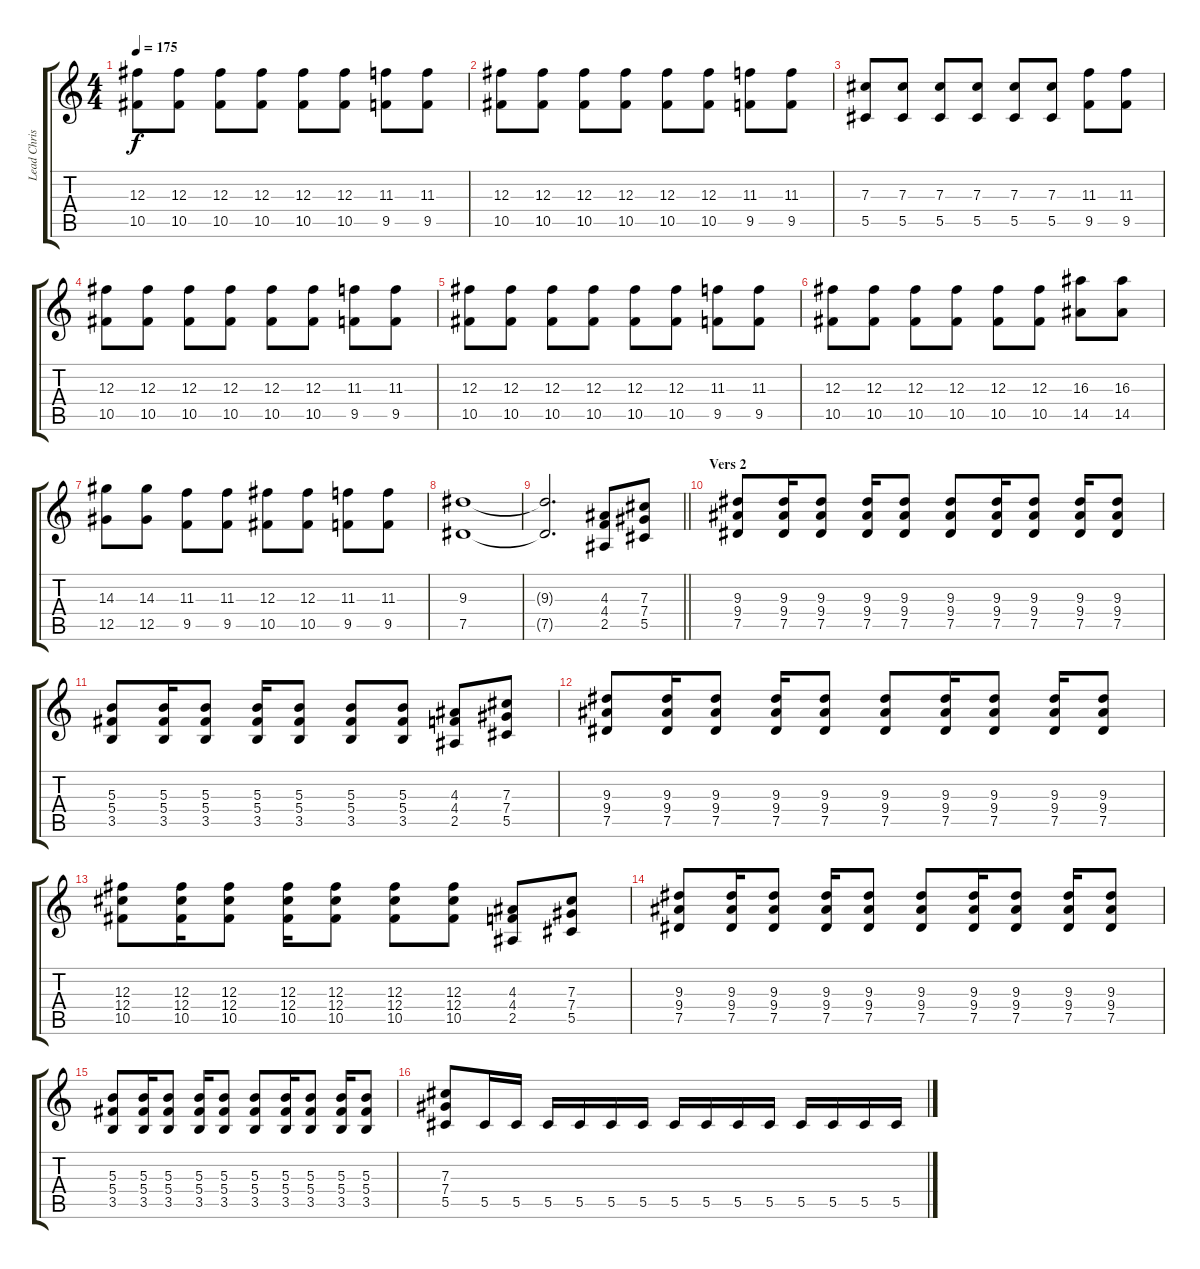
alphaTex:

\track ("Lead Chris/Todd" "Lead Chris") {instrument distortionguitar}
\staff {score tabs}
\tuning (Eb4 Bb3 Gb3 Db3 Ab2 Eb2) {hide}
\ts (4 4)
\tempo 175
\clef g2
\ks c
(12.3 10.5).8{dy f} (12.3 10.5).8 (12.3 10.5).8 (12.3 10.5).8 (12.3 10.5).8 (12.3 10.5).8 (11.3 9.5).8 (11.3 9.5).8 |
(12.3 10.5).8 (12.3 10.5).8 (12.3 10.5).8 (12.3 10.5).8 (12.3 10.5).8 (12.3 10.5).8 (11.3 9.5).8 (11.3 9.5).8 |
(7.3 5.5).8 (7.3 5.5).8 (7.3 5.5).8 (7.3 5.5).8 (7.3 5.5).8 (7.3 5.5).8 (11.3 9.5).8 (11.3 9.5).8 |
(12.3 10.5).8 (12.3 10.5).8 (12.3 10.5).8 (12.3 10.5).8 (12.3 10.5).8 (12.3 10.5).8 (11.3 9.5).8 (11.3 9.5).8 |
(12.3 10.5).8 (12.3 10.5).8 (12.3 10.5).8 (12.3 10.5).8 (12.3 10.5).8 (12.3 10.5).8 (11.3 9.5).8 (11.3 9.5).8 |
(12.3 10.5).8 (12.3 10.5).8 (12.3 10.5).8 (12.3 10.5).8 (12.3 10.5).8 (12.3 10.5).8 (16.3 14.5).8 (16.3 14.5).8 |
(14.3 12.5).8 (14.3 12.5).8 (11.3 9.5).8 (11.3 9.5).8 (12.3 10.5).8 (12.3 10.5).8 (11.3 9.5).8 (11.3 9.5).8 |
(9.3 7.5).1 |
\barLineRight lightlight
(9.3{t} 7.5{t}).2{d} (4.3 4.4 2.5).8 (7.3 7.4 5.5).8 |
\section ("" "Vers 2")
(9.3 9.4 7.5).8 (9.3 9.4 7.5).16 (9.3 9.4 7.5).8 (9.3 9.4 7.5).16 (9.3 9.4 7.5).8 (9.3 9.4 7.5).8 (9.3 9.4 7.5).16 (9.3 9.4 7.5).8 (9.3 9.4 7.5).16 (9.3 9.4 7.5).8 |
(5.3 5.4 3.5).8 (5.3 5.4 3.5).16 (5.3 5.4 3.5).8 (5.3 5.4 3.5).16 (5.3 5.4 3.5).8 (5.3 5.4 3.5).8 (5.3 5.4 3.5).8 (4.3 4.4 2.5).8 (7.3 7.4 5.5).8 |
(9.3 9.4 7.5).8 (9.3 9.4 7.5).16 (9.3 9.4 7.5).8 (9.3 9.4 7.5).16 (9.3 9.4 7.5).8 (9.3 9.4 7.5).8 (9.3 9.4 7.5).16 (9.3 9.4 7.5).8 (9.3 9.4 7.5).16 (9.3 9.4 7.5).8 |
(12.3 12.4 10.5).8 (12.3 12.4 10.5).16 (12.3 12.4 10.5).8 (12.3 12.4 10.5).16 (12.3 12.4 10.5).8 (12.3 12.4 10.5).8 (12.3 12.4 10.5).8 (4.3 4.4 2.5).8 (7.3 7.4 5.5).8 |
(9.3 9.4 7.5).8 (9.3 9.4 7.5).16 (9.3 9.4 7.5).8 (9.3 9.4 7.5).16 (9.3 9.4 7.5).8 (9.3 9.4 7.5).8 (9.3 9.4 7.5).16 (9.3 9.4 7.5).8 (9.3 9.4 7.5).16 (9.3 9.4 7.5).8 |
(5.3 5.4 3.5).8 (5.3 5.4 3.5).16 (5.3 5.4 3.5).8 (5.3 5.4 3.5).16 (5.3 5.4 3.5).8 (5.3 5.4 3.5).8 (5.3 5.4 3.5).16 (5.3 5.4 3.5).8 (5.3 5.4 3.5).16 (5.3 5.4 3.5).8 |
(7.3 7.4 5.5).8{instrument overdrivenguitar} 5.5.16 5.5.16 5.5.16 5.5.16 5.5.16 5.5.16 5.5.16 5.5.16 5.5.16 5.5.16 5.5.16 5.5.16 5.5.16 5.5.16
